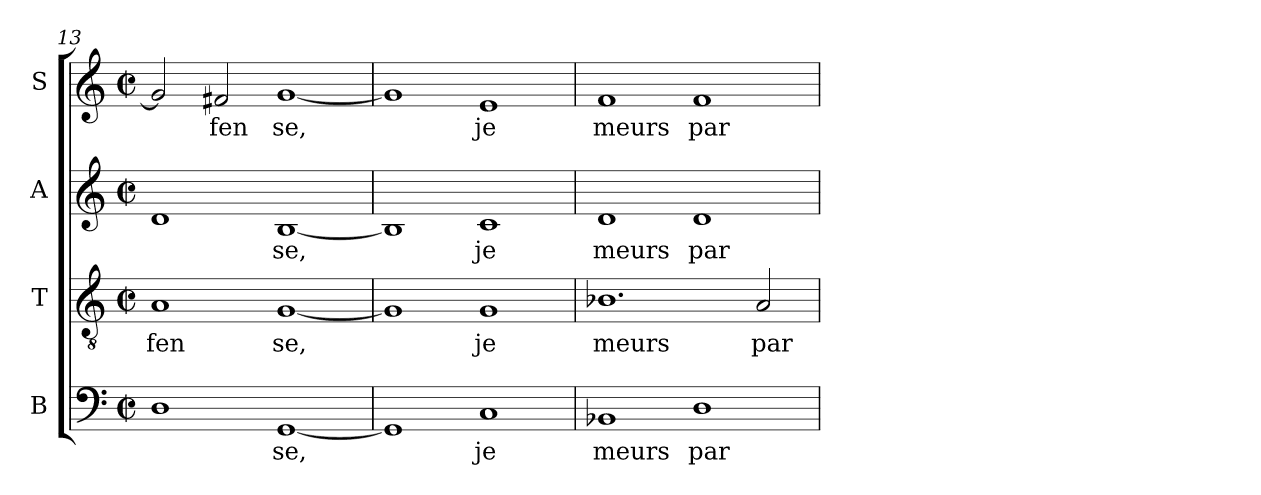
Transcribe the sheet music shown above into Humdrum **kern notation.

**kern	**text	**kern	**text	**kern	**text	**kern	**text
*part4	*part4	*part3	*part3	*part2	*part2	*part1	*part1
*staff4	*staff4	*staff3	*staff3	*staff2	*staff2	*staff1	*staff1
*I"B	*	*I"T	*	*I"A	*	*I"S	*
*clefF4	*	*clefGv2	*	*clefG2	*	*clefG2	*
*k[]	*	*k[]	*	*k[]	*	*k[]	*
*C:	*	*C:	*	*C:	*	*C:	*
*M2/2	*	*M2/2	*	*M2/2	*	*M2/2	*
*met(c|)	*	*met(c|)	*	*met(c|)	*	*met(c|)	*
=13	=13	=13	=13	=13	=13	=13	=13
!	!LO:LY:b:cj	!	!LO:LY:b:cj	!	!LO:LY:b:cj	!	!LO:LY:b:cj
1D	--	1A	fen	1d	.	2g/]	.
!	!	!	!	!	!	!	!LO:LY:b:cj
.	.	.	.	.	.	2f#/	fen
!	!LO:LY:b:cj	!	!LO:LY:b:cj	!	!LO:LY:b:cj	!	!LO:LY:b:cj
[<1GG	-se,	[<1G	se,	[<1B	se,	[<1g	se,
=14	=14	=14	=14	=14	=14	=14	=14
!	!LO:LY:b:cj	!	!LO:LY:b:cj	!	!LO:LY:b:cj	!	!LO:LY:b:cj
1GG]	.	1G]	.	1B]	.	1g]	.
!	!LO:LY:b:cj	!	!LO:LY:b:cj	!	!LO:LY:b:cj	!	!LO:LY:b:cj
1C	je	1G	je	1c	je	1e	je
=15	=15	=15	=15	=15	=15	=15	=15
!	!LO:LY:b:cj	!	!LO:LY:b:cj	!	!LO:LY:b:cj	!	!LO:LY:b:cj
1BB-X	meurs	1.B-X	meurs	1d	meurs	1f	meurs
!	!LO:LY:b:cj	!	!	!	!LO:LY:b:cj	!	!LO:LY:b:cj
1D	par	.	.	1d	par	1f	par
!	!	!	!LO:LY:b:cj	!	!	!	!
.	.	2A/	par	.	.	.	.
=	=	=	=	=	=	=	=
*-	*-	*-	*-	*-	*-	*-	*-
